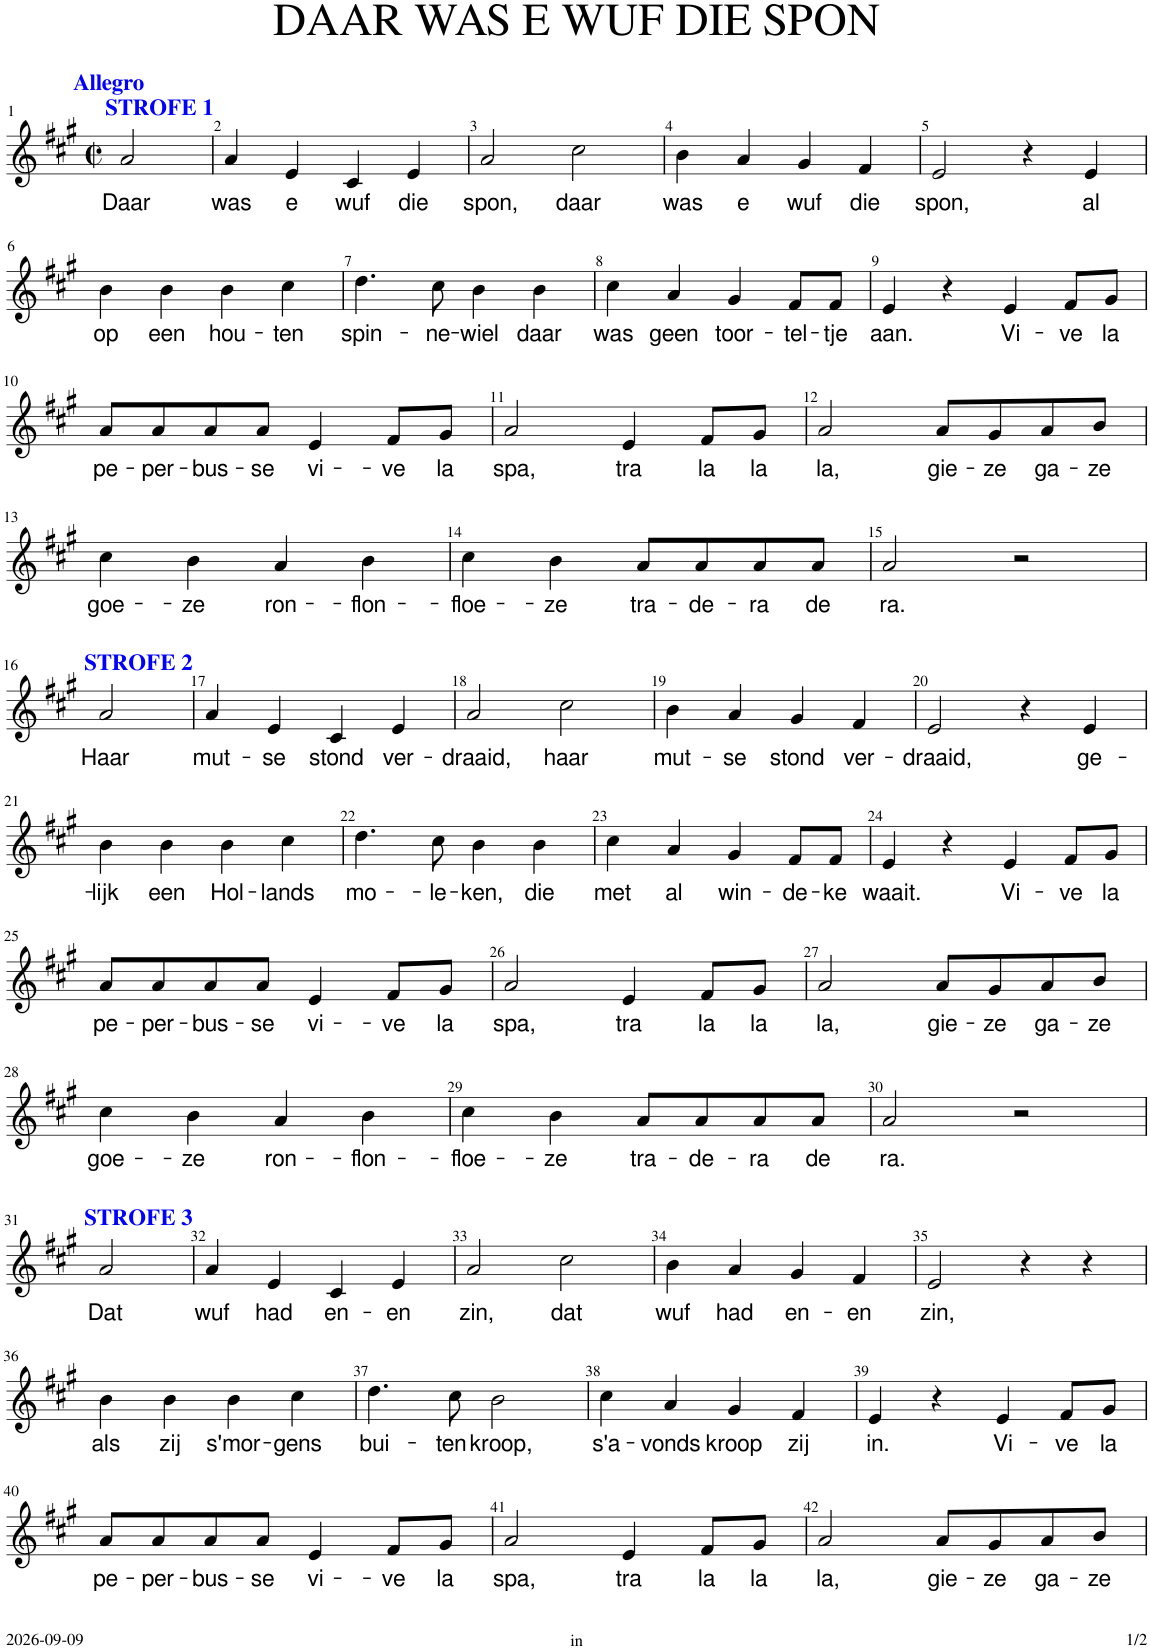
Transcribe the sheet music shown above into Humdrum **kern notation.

**kern	**text
*part1	*part1
*staff1	*staff1
*I"Soprano	*
*clefG2	*
*k[f#c#g#]	*
*M2/2	*
*met(c|)	*
=1	=1
!LO:TX:a:B:color=#0000FF:t=STROFE 1	!
!LO:TX:a:B:color=#0000FF:t=Allegro	!
!	!LO:LY:b
2a/	Daar
=2	=2
!	!LO:LY:b
4a/	was
!	!LO:LY:b
4e/	e
!	!LO:LY:b
4c#/	wuf
!	!LO:LY:b
4e/	die
=3	=3
!	!LO:LY:b
2a/	spon,
!	!LO:LY:b
2cc#\	daar
=4	=4
!	!LO:LY:b
4b\	was
!	!LO:LY:b
4a/	e
!	!LO:LY:b
4g#/	wuf
!	!LO:LY:b
4f#/	die
=5	=5
!	!LO:LY:b
2e/	spon,
4r	.
!	!LO:LY:b
4e/	al
!!LO:LB:g=z
=6	=6
!	!LO:LY:b
4b\	op
!	!LO:LY:b
4b\	een
!	!LO:LY:b
4b\	hou-
!	!LO:LY:b
4cc#\	-ten
=7	=7
!	!LO:LY:b
4.dd\	spin-
!	!LO:LY:b
8cc#\	-ne-
!	!LO:LY:b
4b\	-wiel
!	!LO:LY:b
4b\	daar
=8	=8
!	!LO:LY:b
4cc#\	was
!	!LO:LY:b
4a/	geen
!	!LO:LY:b
4g#/	toor-
!	!LO:LY:b
8f#/L	-tel-
!	!LO:LY:b
8f#/J	-tje
=9	=9
!	!LO:LY:b
4e/	aan.
4r	.
!	!LO:LY:b
4e/	Vi-
!	!LO:LY:b
8f#/L	-ve
!	!LO:LY:b
8g#/J	la
!!LO:LB:g=z
=10	=10
!	!LO:LY:b
8a/L	pe-
!	!LO:LY:b
8a/	-per-
!	!LO:LY:b
8a/	-bus-
!	!LO:LY:b
8a/J	-se
!	!LO:LY:b
4e/	vi-
!	!LO:LY:b
8f#/L	-ve
!	!LO:LY:b
8g#/J	la
=11	=11
!	!LO:LY:b
2a/	spa,
!	!LO:LY:b
4e/	tra
!	!LO:LY:b
8f#/L	la
!	!LO:LY:b
8g#/J	la
=12	=12
!	!LO:LY:b
2a/	la,
!	!LO:LY:b
8a/L	gie-
!	!LO:LY:b
8g#/	-ze
!	!LO:LY:b
8a/	ga-
!	!LO:LY:b
8b/J	-ze
!!LO:LB:g=z
=13	=13
!	!LO:LY:b
4cc#\	goe-
!	!LO:LY:b
4b\	-ze
!	!LO:LY:b
4a/	ron-
!	!LO:LY:b
4b\	-flon-
=14	=14
!	!LO:LY:b
4cc#\	-floe-
!	!LO:LY:b
4b\	-ze
!	!LO:LY:b
8a/L	tra-
!	!LO:LY:b
8a/	-de-
!	!LO:LY:b
8a/	-ra
!	!LO:LY:b
8a/J	de
=15	=15
!	!LO:LY:b
2a/	ra.
2r	.
!!LO:LB:g=z
=16	=16
!LO:TX:a:B:color=#0000FF:t=STROFE 2	!
!	!LO:LY:b
2a/	Haar
=17	=17
!	!LO:LY:b
4a/	mut-
!	!LO:LY:b
4e/	-se
!	!LO:LY:b
4c#/	stond
!	!LO:LY:b
4e/	ver-
=18	=18
!	!LO:LY:b
2a/	-draaid,
!	!LO:LY:b
2cc#\	haar
=19	=19
!	!LO:LY:b
4b\	mut-
!	!LO:LY:b
4a/	-se
!	!LO:LY:b
4g#/	stond
!	!LO:LY:b
4f#/	ver-
=20	=20
!	!LO:LY:b
2e/	-draaid,
4r	.
!	!LO:LY:b
4e/	ge-
!!LO:LB:g=z
=21	=21
!	!LO:LY:b
4b\	-lijk
!	!LO:LY:b
4b\	een
!	!LO:LY:b
4b\	Hol-
!	!LO:LY:b
4cc#\	-lands
=22	=22
!	!LO:LY:b
4.dd\	mo-
!	!LO:LY:b
8cc#\	-le-
!	!LO:LY:b
4b\	-ken,
!	!LO:LY:b
4b\	die
=23	=23
!	!LO:LY:b
4cc#\	met
!	!LO:LY:b
4a/	al
!	!LO:LY:b
4g#/	win-
!	!LO:LY:b
8f#/L	-de-
!	!LO:LY:b
8f#/J	-ke
=24	=24
!	!LO:LY:b
4e/	waait.
4r	.
!	!LO:LY:b
4e/	Vi-
!	!LO:LY:b
8f#/L	-ve
!	!LO:LY:b
8g#/J	la
!!LO:LB:g=z
=25	=25
!	!LO:LY:b
8a/L	pe-
!	!LO:LY:b
8a/	-per-
!	!LO:LY:b
8a/	-bus-
!	!LO:LY:b
8a/J	-se
!	!LO:LY:b
4e/	vi-
!	!LO:LY:b
8f#/L	-ve
!	!LO:LY:b
8g#/J	la
=26	=26
!	!LO:LY:b
2a/	spa,
!	!LO:LY:b
4e/	tra
!	!LO:LY:b
8f#/L	la
!	!LO:LY:b
8g#/J	la
=27	=27
!	!LO:LY:b
2a/	la,
!	!LO:LY:b
8a/L	gie-
!	!LO:LY:b
8g#/	-ze
!	!LO:LY:b
8a/	ga-
!	!LO:LY:b
8b/J	-ze
!!LO:LB:g=z
=28	=28
!	!LO:LY:b
4cc#\	goe-
!	!LO:LY:b
4b\	-ze
!	!LO:LY:b
4a/	ron-
!	!LO:LY:b
4b\	-flon-
=29	=29
!	!LO:LY:b
4cc#\	-floe-
!	!LO:LY:b
4b\	-ze
!	!LO:LY:b
8a/L	tra-
!	!LO:LY:b
8a/	-de-
!	!LO:LY:b
8a/	-ra
!	!LO:LY:b
8a/J	de
=30	=30
!	!LO:LY:b
2a/	ra.
2r	.
!!LO:LB:g=z
=31	=31
!LO:TX:a:B:color=#0000FF:t=STROFE 3	!
!	!LO:LY:b
2a/	Dat
=32	=32
!	!LO:LY:b
4a/	wuf
!	!LO:LY:b
4e/	had
!	!LO:LY:b
4c#/	en-
!	!LO:LY:b
4e/	-en
=33	=33
!	!LO:LY:b
2a/	zin,
!	!LO:LY:b
2cc#\	dat
=34	=34
!	!LO:LY:b
4b\	wuf
!	!LO:LY:b
4a/	had
!	!LO:LY:b
4g#/	en-
!	!LO:LY:b
4f#/	-en
=35	=35
!	!LO:LY:b
2e/	zin,
4r	.
4r	.
!!LO:LB:g=z
=36	=36
!	!LO:LY:b
4b\	als
!	!LO:LY:b
4b\	zij
!	!LO:LY:b
4b\	-s'mor-
!	!LO:LY:b
4cc#\	-gens
=37	=37
!	!LO:LY:b
4.dd\	bui-
!	!LO:LY:b
8cc#\	-ten
!	!LO:LY:b
2b\	kroop,
=38	=38
!	!LO:LY:b
4cc#\	-s'a-
!	!LO:LY:b
4a/	-vonds
!	!LO:LY:b
4g#/	kroop
!	!LO:LY:b
4f#/	zij
=39	=39
!	!LO:LY:b
4e/	in.
4r	.
!	!LO:LY:b
4e/	Vi-
!	!LO:LY:b
8f#/L	-ve
!	!LO:LY:b
8g#/J	la
!!LO:LB:g=z
=40	=40
!	!LO:LY:b
8a/L	pe-
!	!LO:LY:b
8a/	-per-
!	!LO:LY:b
8a/	-bus-
!	!LO:LY:b
8a/J	-se
!	!LO:LY:b
4e/	vi-
!	!LO:LY:b
8f#/L	-ve
!	!LO:LY:b
8g#/J	la
=41	=41
!	!LO:LY:b
2a/	spa,
!	!LO:LY:b
4e/	tra
!	!LO:LY:b
8f#/L	la
!	!LO:LY:b
8g#/J	la
=42	=42
!	!LO:LY:b
2a/	la,
!	!LO:LY:b
8a/L	gie-
!	!LO:LY:b
8g#/	-ze
!	!LO:LY:b
8a/	ga-
!	!LO:LY:b
8b/J	-ze
=	=
*-	*-
